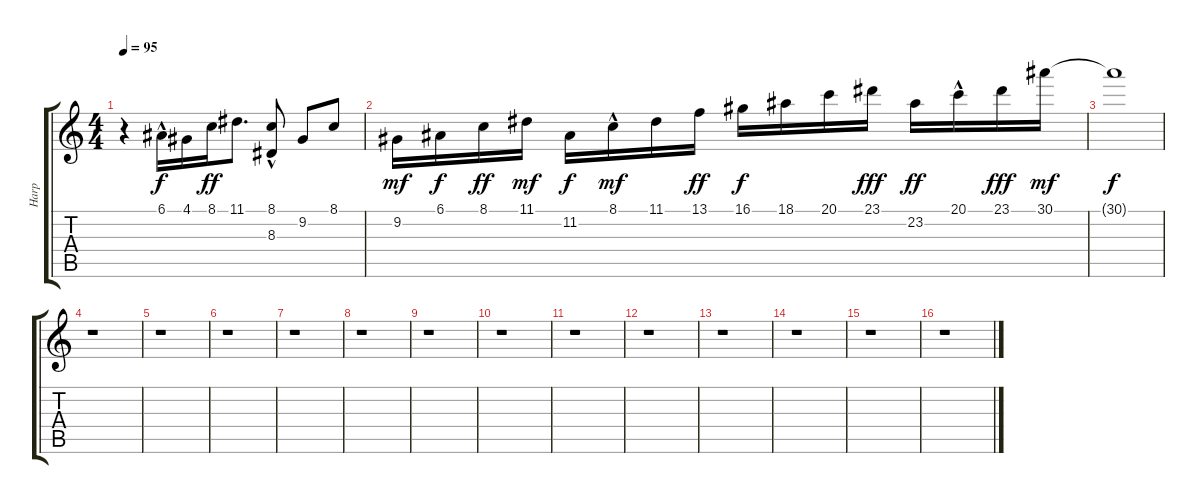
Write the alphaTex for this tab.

\track ("Harp" "Harp") {instrument orchestralharp}
\staff {score tabs}
\tuning (E4 B3 G3 D3 A2 E2) {hide}
\ts (4 4)
\tempo 95
\clef g2
\ks c
r.4{dy f} 6.1{hac}.16{instrument orchestralharp} 4.1.16 8.1.16{dy ff} 11.1.8{d} (8.1 8.3{hac}).8 9.2.8 8.1.8 |
9.2.16{dy mf} 6.1.16{dy f} 8.1.16{dy ff} 11.1.16{dy mf} 11.2.16{dy f} 8.1{hac}.16{dy mf} 11.1.16 13.1.16{dy ff} 16.1.16{dy f} 18.1.16 20.1.16 23.1.16{dy fff} 23.2.16{dy ff} 20.1{hac}.16 23.1.16{dy fff} 30.1.16{dy mf} |
30.1{t}.1{dy f} |
r.1 |
r.1 |
r.1 |
r.1 |
r.1 |
r.1 |
r.1 |
r.1 |
r.1 |
r.1 |
r.1 |
r.1 |
r.1
